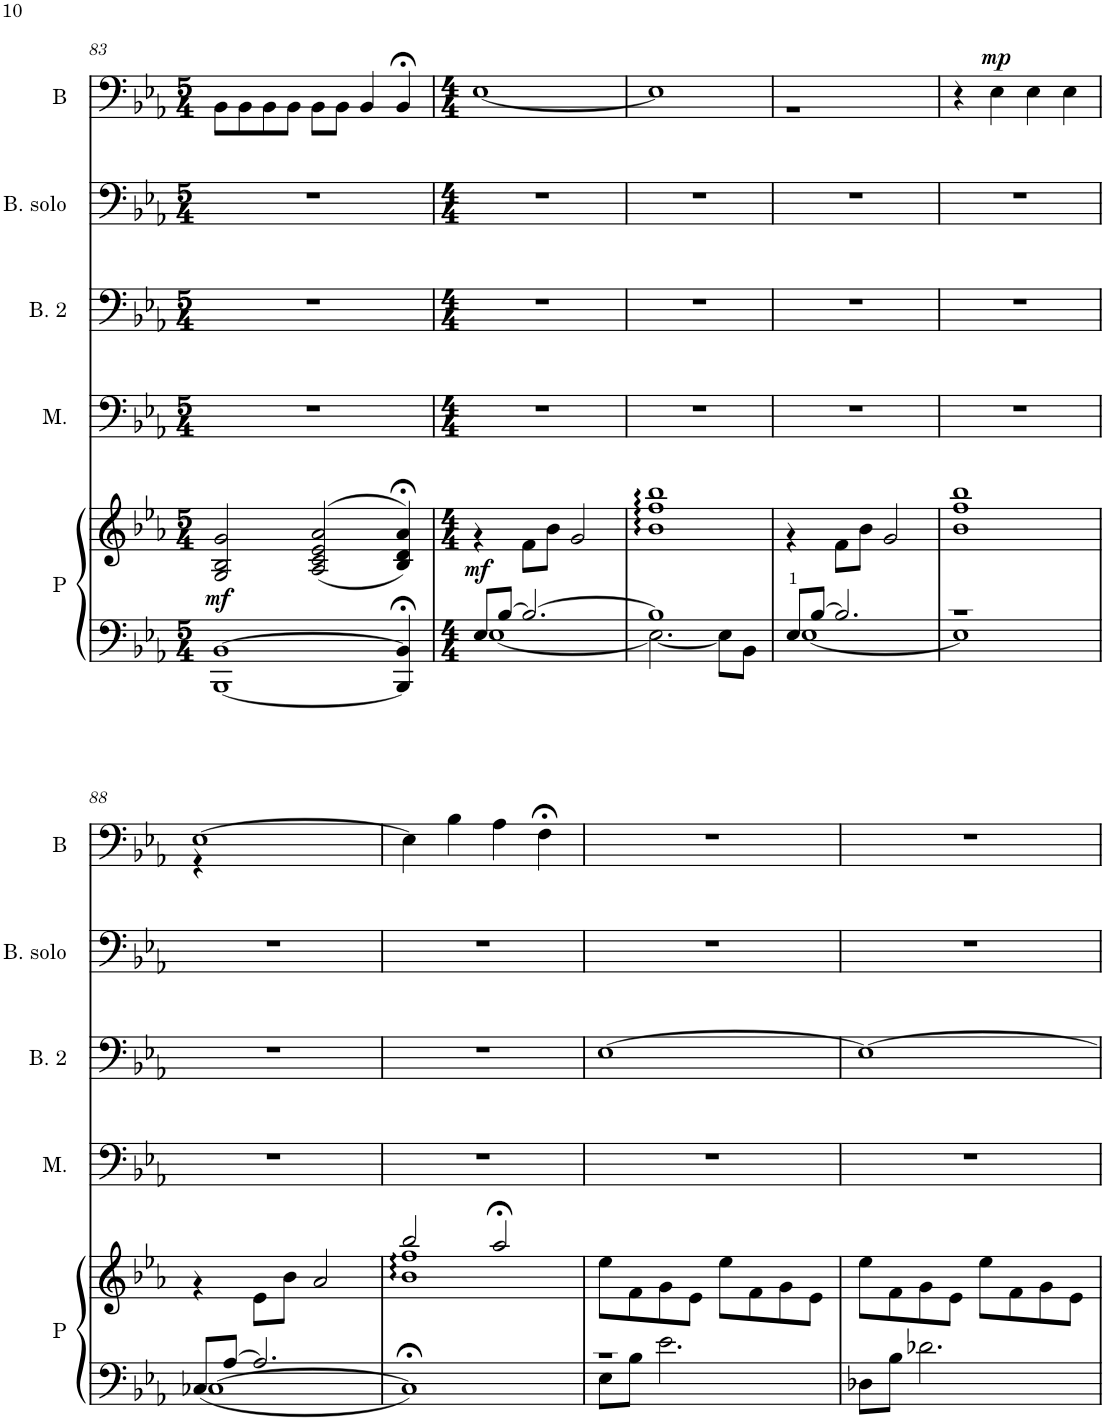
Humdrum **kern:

**kern	**kern	**dynam	**kern	**kern	**kern	**kern	**dynam
*part5	*part5	*part5	*part4	*part3	*part2	*part1	*part1
*staff6	*staff5	*staff5/6	*staff4	*staff3	*staff2	*staff1	*staff1
*I"Piano	*	*	*I"Men	*I"Bass 2	*I"Bass solo	*I"Bass	*
*I'P	*	*	*I'M.	*I'B. 2	*I'B. solo	*I'B	*
!!LO:PB:g=z
*clefF4	*clefG2	*	*clefF4	*clefF4	*clefF4	*clefF4	*
*k[b-e-a-]	*k[b-e-a-]	*	*k[b-e-a-]	*k[b-e-a-]	*k[b-e-a-]	*k[b-e-a-]	*
*M5/4	*M5/4	*	*M5/4	*M5/4	*M5/4	*M5/4	*
=83	=83	=83	=83	=83	=83	=83	=83
*	*	*	*	*	*	*^	*
!	!	!LO:DY:a=2	!	!	!	!	!	!
[<1BBB- [>1BB-	2G/ 2B-/ 2g/	mf	4%5r	4%5r	4%5r	1ryy	8BB-\L	.
.	.	.	.	.	.	.	8BB-\	.
.	.	.	.	.	.	.	8BB-\	.
.	.	.	.	.	.	.	8BB-\J	.
.	(>(<2A-/ 2c/ 2e-/ 2a-/	.	.	.	.	.	8BB-\L	.
.	.	.	.	.	.	.	8BB-\J	.
.	.	.	.	.	.	.	4BB-/	.
4BBB-/];< 4BB-/];<	4B-/;< 4d/;< 4a-/;<))	.	.	.	.	4ryy	4BB-;</	.
*	*	*	*	*	*	*v	*v	*
=84	=84	=84	=84	=84	=84	=84	=84
*M4/4	*M4/4	*	*M4/4	*M4/4	*M4/4	*M4/4	*
*^	*^	*	*	*	*	*^	*
!	!	!	!	!LO:DY:b	!	!	!	!	!	!
*	*	*	*	*	*	*	*	*v	*v	*
8E-/L	[<1E-	1ryy	4r	mf	1r	1r	1r	[1E-	.
[>8B-/J	.	.	.	.	.	.	.	.	.
2.B-/_	.	.	8f\L	.	.	.	.	.	.
.	.	.	8b-\J	.	.	.	.	.	.
.	.	.	2g/	.	.	.	.	.	.
=85	=85	=85	=85	=85	=85	=85	=85	=85	=85
*	*	*	*	*	*	*	*	*^	*
1B-]	2.E-\_	1ryy	1b- 1ff 1bb-	.	1r	1r	1r	1ryy	1E-]	.
.	8E-\L]	.	.	.	.	.	.	.	.	.
.	8BB-\J	.	.	.	.	.	.	.	.	.
=86	=86	=86	=86	=86	=86	=86	=86	=86	=86	=86
8E-/L	[1E-	1ryy	4r	.	1r	1r	1r	1ryy	1r	.
[>8B-/J	.	.	.	.	.	.	.	.	.	.
2.B-/]	.	.	8f\L	.	.	.	.	.	.	.
.	.	.	8b-\J	.	.	.	.	.	.	.
.	.	.	2g/	.	.	.	.	.	.	.
=87	=87	=87	=87	=87	=87	=87	=87	=87	=87	=87
1r	1E-]	1ryy	1b- 1ff 1bb-	.	1r	1r	1r	4r	4ryy	.
!	!	!	!	!	!	!	!	!	!	!LO:DY:a
.	.	.	.	.	.	.	.	2ryy	4E-\	mp
.	.	.	.	.	.	.	.	.	4E-\	.
.	.	.	.	.	.	.	.	4ryy	4E-\	.
!!LO:LB:g=z	!!
=88	=88	=88	=88	=88	=88	=88	=88	=88	=88	=88
8C-X/L	[>1C-	1ryy	4r	.	1r	1r	1r	[1E-	4r	.
[>8A-/J	.	.	.	.	.	.	.	.	.	.
2.A-/]	.	.	8e-\L	.	.	.	.	.	2.ryy	.
.	.	.	8b-\J	.	.	.	.	.	.	.
.	.	.	2a-/	.	.	.	.	.	.	.
*v	*v	*	*	*	*	*	*	*	*	*
=89	=89	=89	=89	=89	=89	=89	=89	=89	=89
1C-;<]	2bb-/	1b- 1ff	.	1r	1r	1r	1ryy	4E-\]	.
.	.	.	.	.	.	.	.	4B-\	.
.	2aa-;</	.	.	.	.	.	.	4A-\	.
.	.	.	.	.	.	.	.	4F;<\	.
*	*	*	*	*	*	*	*v	*v	*
=90	=90	=90	=90	=90	=90	=90	=90	=90
*^	*	*	*	*	*^	*	*	*
1r	8E-\L	1ryy	8ee-\L	.	1r	1ryy	[>1E-	1r	1r	.
.	8B-\J	.	8f\	.	.	.	.	.	.	.
.	2.e-\	.	8g\	.	.	.	.	.	.	.
.	.	.	8e-\J	.	.	.	.	.	.	.
.	.	.	8ee-\L	.	.	.	.	.	.	.
.	.	.	8f\	.	.	.	.	.	.	.
.	.	.	8g\	.	.	.	.	.	.	.
.	.	.	8e-\J	.	.	.	.	.	.	.
*v	*v	*	*	*	*	*	*	*	*	*
=91	=91	=91	=91	=91	=91	=91	=91	=91	=91
8D-X\L	1ryy	8ee-\L	.	1r	1ryy	1E-_	1r	1r	.
8B-\J	.	8f\	.	.	.	.	.	.	.
2.d-X\	.	8g\	.	.	.	.	.	.	.
.	.	8e-\J	.	.	.	.	.	.	.
.	.	8ee-\L	.	.	.	.	.	.	.
.	.	8f\	.	.	.	.	.	.	.
.	.	8g\	.	.	.	.	.	.	.
.	.	8e-\J	.	.	.	.	.	.	.
*	*v	*v	*	*	*v	*v	*	*	*
=	=	=	=	=	=	=	=
*-	*-	*-	*-	*-	*-	*-	*-
